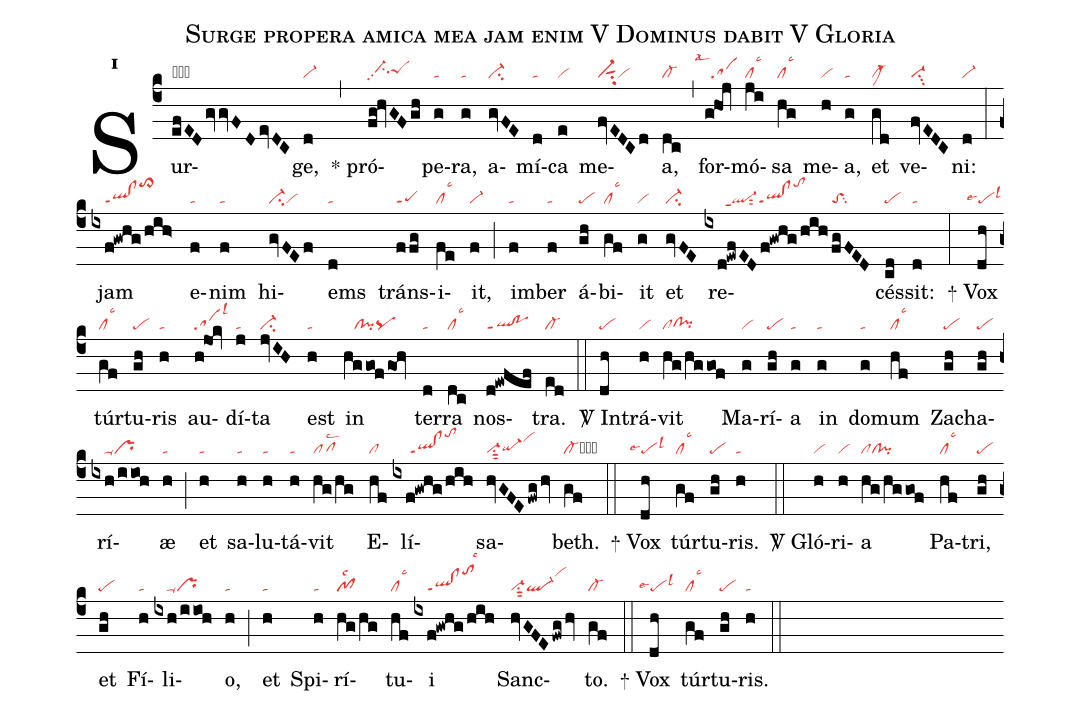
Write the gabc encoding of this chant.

name:Surge propera amica mea jam enim V Dominus dabit V Gloria;
office-part:re;
mode:1;
nabc-lines:1;
%%
initial-style: 1;
name: Surge propera amica mea formosa;
mode: 1;
office-part: Responsorium;
annotation: Resp.;
annotation: i;
nabc-lines: 1;
%%
(c4) Sur(efED/gvgvFDevDC|ob////pe-1su1sut1bv-su1sut1ci-hh)ge,(d|vi-) (,) <sp>*</sp> pró(fg!hvGFgh|//ci-hhpp2peShh)pe(g|ta)ra,(g|ta) a(gvFE|ci-)mí(d|ta)ca(e|vi) me(fvEDCd|vi-sut1su2vi)a,(dc|cl-) (,) for(g!hoj|```salsal1)mó(ji|cllsc3)sa(hg|cllsc3) me(h|vi)a,(g|ta) et(gd|clM-) ve(fvEDC|vi-su3)ni:(d|vi-) (:) jam(ixf!gwhg/hih>|////ql!clppt1to>hm) e(f|ta)nim(f|ta) hi(gvFEf|ci-vi)ems(d|ta) tráns(ffg|peppt1)i(fe|cllsc3)it,(f|vi-) (;) im(f|ta)ber(f|ta) á(gh|pe)bi(gf|cllsc3)it(g|vi) et(gvFE|ci-) re(ixd!ewfED/f!gwhg/hih|//////ql-ppt1sut2ql!clppt1tohm|fgFED|toSsu2)cés(cd|pe)sit:(d|ta) (:)
<sp>+</sp> Vox(dh|```pelsl3lse4) túr(gf|cllsc3)tu(gh|pe)ris(h|ta) au(h!jok|salsl3)dí(j|ta)ta(jvIH|ci-) est(h|ta) in(hggof/goh|///cl!pipq) ter(d|ta)ra(dc|cllsc3) nos(d!ewfef|ql!poppt1)tra.(ed|cl-) (::)

<sp>V/</sp> In(dh|pe)trá(h|vi)vit(hg/hggof|clclhg!pihg) Ma(g|vi)rí(gh|pe)a(g|ta) in(g|ta) do(g|ta)mum(hf|cllsc3) Za(gh|pe)cha(gh|pe)rí(ixh/iioh|////prppu1)æ(h|ta) (;) et(h|ta) sa(h|ta)lu(h|ta)tá(h|ta)vit(hg/hg|pflsc2) E(hf|cl)lí(ixf!gwhg/hih|/////ql!clppt1tohm)sa(hvGFE/fwg/hv|vi-su1sut2qi-hgvihk)beth.(gf|cl-cb) (::)
<sp>+</sp> Vox(dh|```pelsl3lse4) túr(gf|cllsc3)tu(gh|pe)ris.(h|ta) (::)

<sp>V/</sp> Gló(h|vi)ri(h|vi)a(hg/hggof|clcl!pi) Pa(hf|cllsc3)tri,(gh|pe) et(gh|pe) Fí(h|ta)li(ixh/iioh|////ta-pr)o,(h|ta) (;) et(h|ta) Spi(h|ta)rí(hg/hg|pf1lsc2)tu(hf|cllsc3)i(ixf!gwhg/hih|////ql!clppt1tohmlsc3) Sanc(hvGFE/fwg/hv|vi-su1sut2ql-vihl)to.(gf|cl-) (::)
<sp>+</sp> Vox(dh|```pelsl3lse4) túr(gf|cllsc3)tu(gh|pe)ris.(h|ta) (::)
